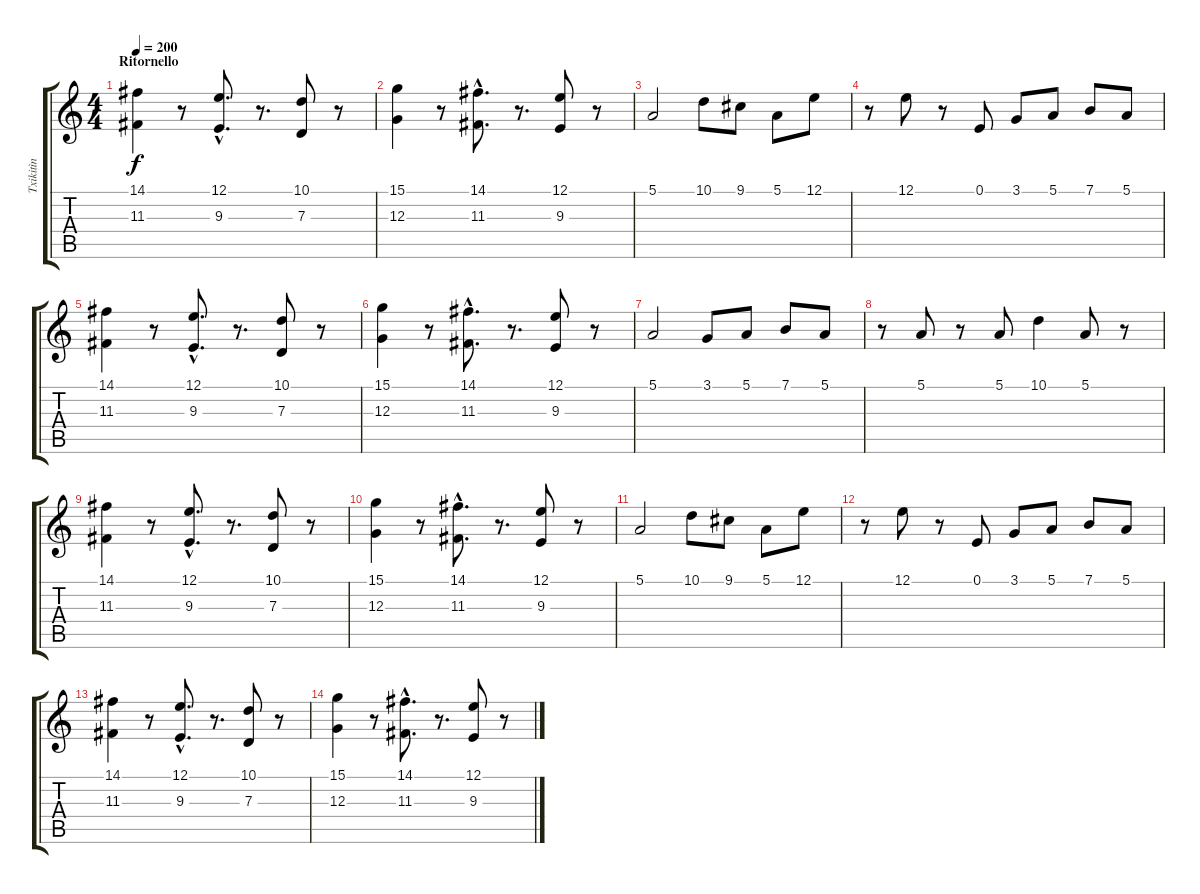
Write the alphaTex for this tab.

\track ("Txikitìn" "Txikitìn") {instrument trumpet}
\staff {score tabs}
\tuning (E4 B3 G3 D3 A2 E2) {hide}
\ts (4 4)
\section ("" "Ritornello")
\tempo 200
\clef g2
\ks c
(14.1 11.3).4{dy f} r.8 (12.1{hac} 9.3{hac}).8{d} r.8{d} (10.1 7.3).8 r.8 |
(15.1 12.3).4 r.8 (14.1{hac} 11.3{hac}).8{d} r.8{d} (12.1 9.3).8 r.8 |
5.1.2 10.1.8 9.1.8 5.1.8 12.1.8 |
r.8 12.1.8 r.8 0.1.8 3.1.8 5.1.8 7.1.8 5.1.8 |
(14.1 11.3).4 r.8 (12.1{hac} 9.3{hac}).8{d} r.8{d} (10.1 7.3).8 r.8 |
(15.1 12.3).4 r.8 (14.1{hac} 11.3{hac}).8{d} r.8{d} (12.1 9.3).8 r.8 |
5.1.2 3.1.8 5.1.8 7.1.8 5.1.8 |
r.8 5.1.8 r.8 5.1.8 10.1.4 5.1.8 r.8 |
(14.1 11.3).4 r.8 (12.1{hac} 9.3{hac}).8{d} r.8{d} (10.1 7.3).8 r.8 |
(15.1 12.3).4 r.8 (14.1{hac} 11.3{hac}).8{d} r.8{d} (12.1 9.3).8 r.8 |
5.1.2 10.1.8 9.1.8 5.1.8 12.1.8 |
r.8 12.1.8 r.8 0.1.8 3.1.8 5.1.8 7.1.8 5.1.8 |
(14.1 11.3).4 r.8 (12.1{hac} 9.3{hac}).8{d} r.8{d} (10.1 7.3).8 r.8 |
(15.1 12.3).4 r.8 (14.1{hac} 11.3{hac}).8{d} r.8{d} (12.1 9.3).8 r.8
